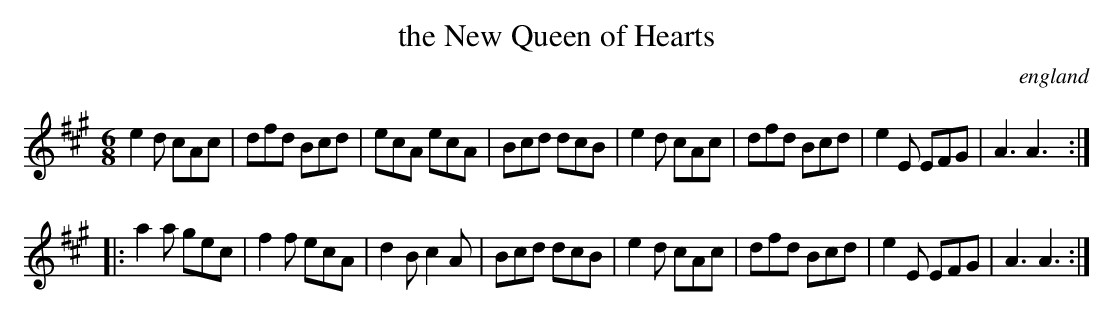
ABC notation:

X:1
T:the New Queen of Hearts
O:england
M:6/8
K:A
e2d cAc| dfd Bcd| ecA ecA| Bcd dcB|\
e2d cAc| dfd Bcd| e2E EFG| A3 A3::
a2a gec| f2f ecA| d2B c2A| Bcd dcB|\
e2d cAc| dfd Bcd| e2E EFG| A3 A3:|
